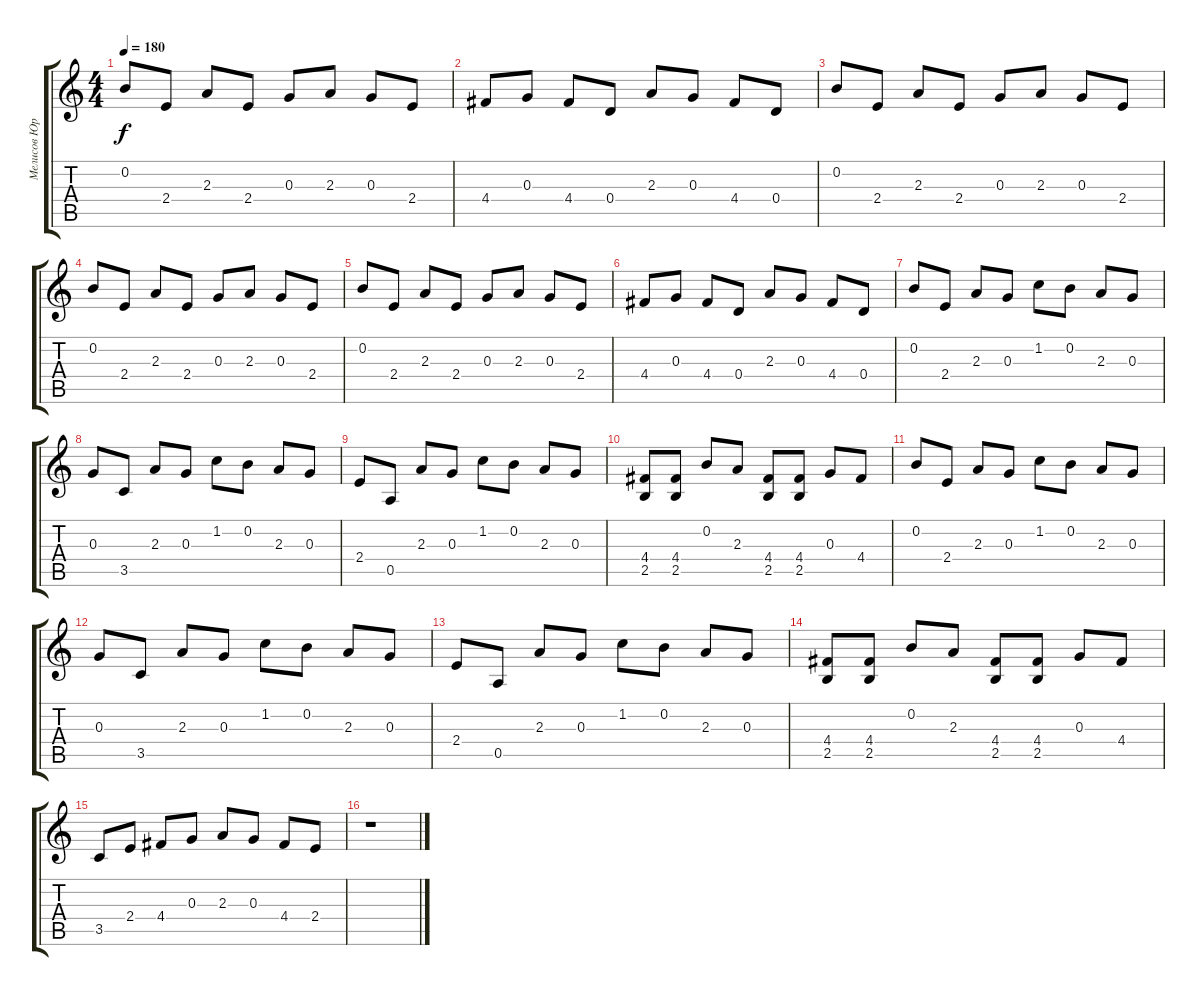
\track ("Мелисов Юрий" "Мелисов Юр") {instrument overdrivenguitar}
\staff {score tabs}
\tuning (E4 B3 G3 D3 A2 E2) {hide}
\ts (4 4)
\tempo 180
\clef g2
\ks c
0.2.8{dy f} 2.4.8 2.3.8 2.4.8 0.3.8 2.3.8 0.3.8 2.4.8 |
4.4.8 0.3.8 4.4.8 0.4.8 2.3.8 0.3.8 4.4.8 0.4.8 |
0.2.8 2.4.8 2.3.8 2.4.8 0.3.8 2.3.8 0.3.8 2.4.8 |
0.2.8 2.4.8 2.3.8 2.4.8 0.3.8 2.3.8 0.3.8 2.4.8 |
0.2.8 2.4.8 2.3.8 2.4.8 0.3.8 2.3.8 0.3.8 2.4.8 |
4.4.8 0.3.8 4.4.8 0.4.8 2.3.8 0.3.8 4.4.8 0.4.8 |
0.2.8 2.4.8 2.3.8 0.3.8 1.2.8 0.2.8 2.3.8 0.3.8 |
0.3.8 3.5.8 2.3.8 0.3.8 1.2.8 0.2.8 2.3.8 0.3.8 |
2.4.8 0.5.8 2.3.8 0.3.8 1.2.8 0.2.8 2.3.8 0.3.8 |
(4.4 2.5).8 (4.4 2.5).8 0.2.8 2.3.8 (4.4 2.5).8 (4.4 2.5).8 0.3.8 4.4.8 |
0.2.8 2.4.8 2.3.8 0.3.8 1.2.8 0.2.8 2.3.8 0.3.8 |
0.3.8 3.5.8 2.3.8 0.3.8 1.2.8 0.2.8 2.3.8 0.3.8 |
2.4.8 0.5.8 2.3.8 0.3.8 1.2.8 0.2.8 2.3.8 0.3.8 |
(4.4 2.5).8 (4.4 2.5).8 0.2.8 2.3.8 (4.4 2.5).8 (4.4 2.5).8 0.3.8 4.4.8 |
3.5.8 2.4.8 4.4.8 0.3.8 2.3.8 0.3.8 4.4.8 2.4.8 |
r.1
